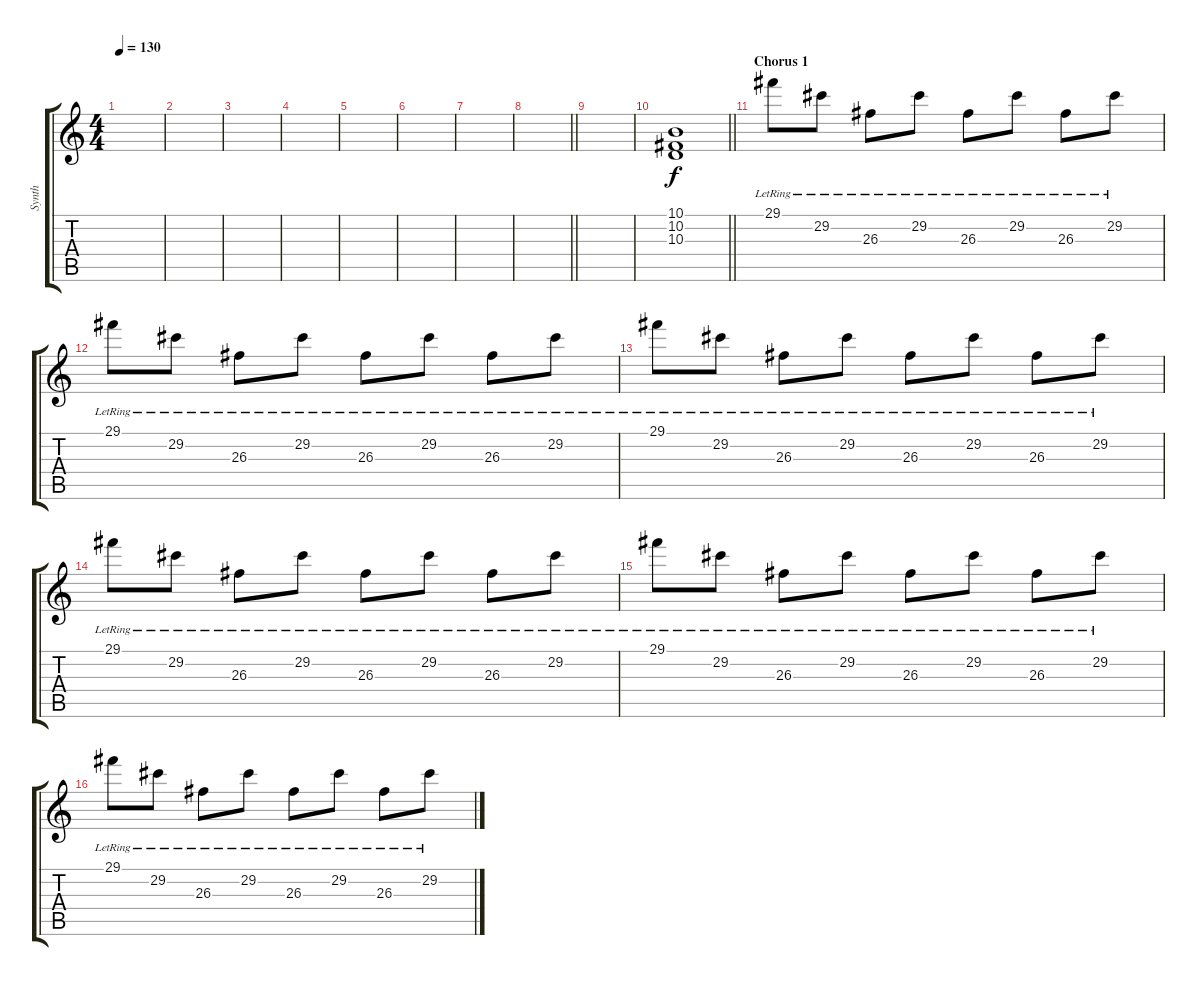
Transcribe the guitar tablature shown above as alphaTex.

\track ("Synth" "Synth") {instrument glockenspiel}
\staff {score tabs}
\tuning (Db4 Ab3 E3 B2 Gb2 B1) {hide}
\ts (4 4)
\section ("" "")
\tempo 130
\clef g2
\ks c
|
|
|
|
|
|
|
\barLineRight lightlight
|
\section ("" "")
|
\barLineRight lightlight
(10.1 10.2 10.3).1{instrument reversecymbal} |
\section ("" "Chorus 1")
29.1{lr}.8{instrument glockenspiel} 29.2{lr}.8 26.3{lr}.8 29.2{lr}.8 26.3{lr}.8 29.2{lr}.8 26.3{lr}.8 29.2{lr}.8 |
29.1{lr}.8 29.2{lr}.8 26.3{lr}.8 29.2{lr}.8 26.3{lr}.8 29.2{lr}.8 26.3{lr}.8 29.2{lr}.8 |
29.1{lr}.8 29.2{lr}.8 26.3{lr}.8 29.2{lr}.8 26.3{lr}.8 29.2{lr}.8 26.3{lr}.8 29.2{lr}.8 |
29.1{lr}.8 29.2{lr}.8 26.3{lr}.8 29.2{lr}.8 26.3{lr}.8 29.2{lr}.8 26.3{lr}.8 29.2{lr}.8 |
29.1{lr}.8 29.2{lr}.8 26.3{lr}.8 29.2{lr}.8 26.3{lr}.8 29.2{lr}.8 26.3{lr}.8 29.2{lr}.8 |
29.1{lr}.8 29.2{lr}.8 26.3{lr}.8 29.2{lr}.8 26.3{lr}.8 29.2{lr}.8 26.3{lr}.8 29.2{lr}.8
